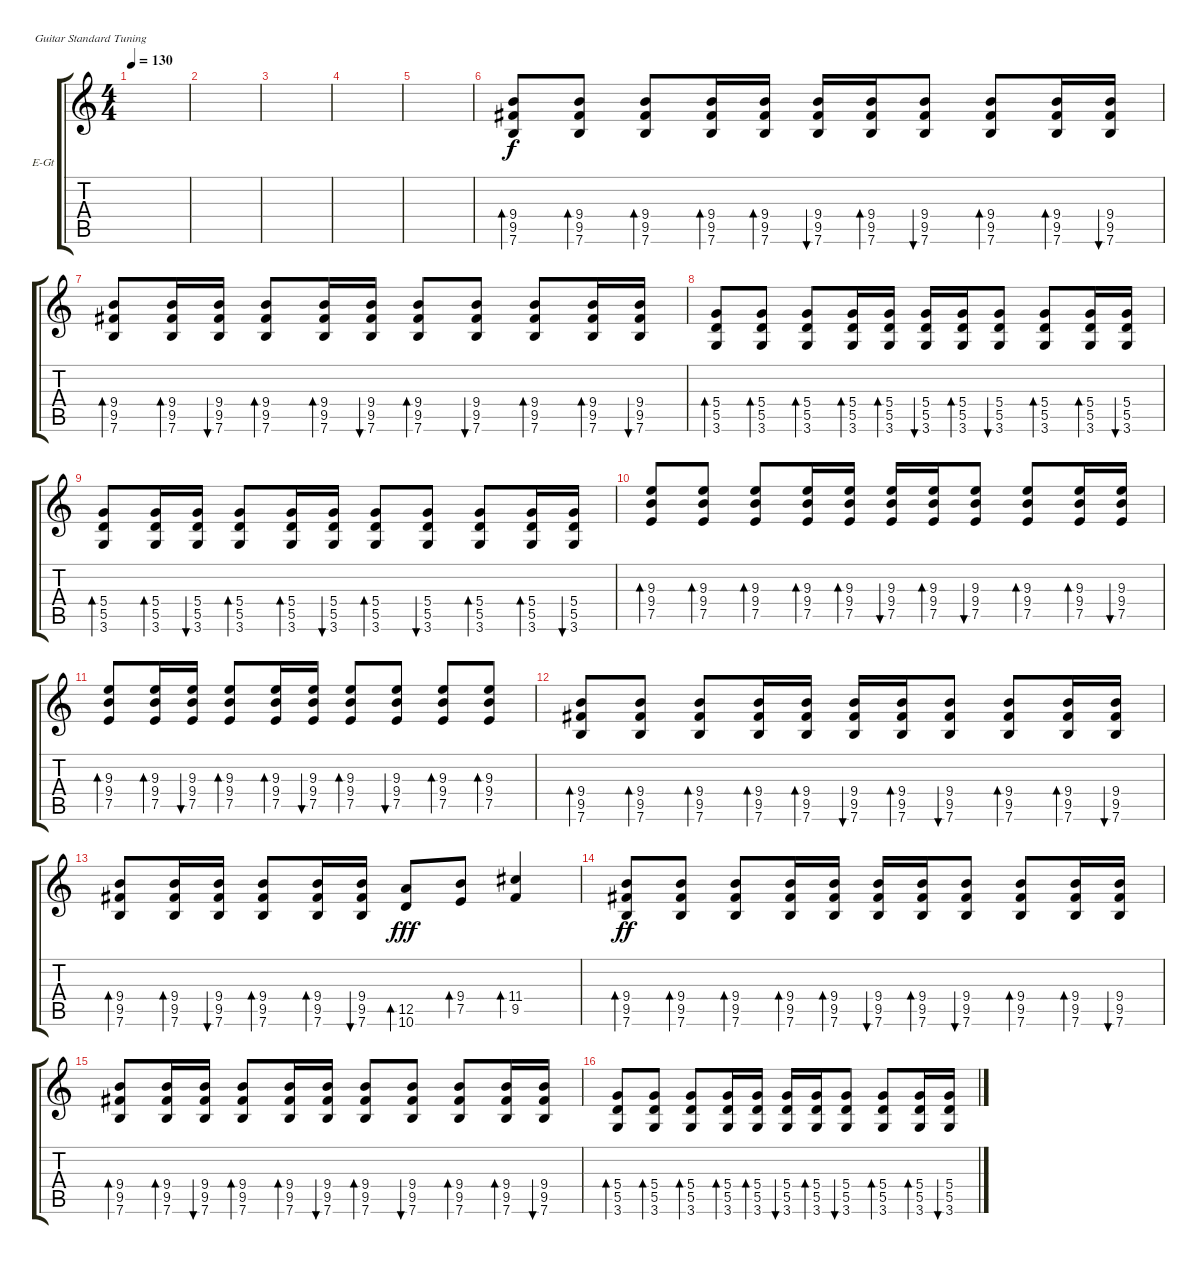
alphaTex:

\defaultSystemsLayout 4
\bracketExtendMode groupsimilarinstruments
\firstSystemTrackNameOrientation horizontal
\otherSystemsTrackNameOrientation horizontal
\track ("Turner" "E-Gt") {instrument electricguitarclean}
\staff {score tabs}
\tuning (E4 B3 G3 D3 A2 E2)
\ts (4 4)
\tempo 130
\clef g2
\ks c
|
|
|
|
|
(7.6 9.5 9.4).8{bd 37} (7.6 9.5 9.4).8{bd 37} (7.6 9.5 9.4).8{bd 37} (7.6 9.5 9.4).16{bd 33} (7.6 9.5 9.4).16{bd 33} (7.6 9.5 9.4).16{bu 33} (7.6 9.5 9.4).16{bd 33} (7.6 9.5 9.4).8{bu 32} (7.6 9.5 9.4).8{bd 31} (7.6 9.5 9.4).16{bd 30} (7.6 9.5 9.4).16{bu 30} |
(7.6 9.5 9.4).8{bd 37} (7.6 9.5 9.4).16{bd 37} (7.6 9.5 9.4).16{bu 36} (7.6 9.5 9.4).8{bd 33} (7.6 9.5 9.4).16{bd 33} (7.6 9.5 9.4).16{bu 33} (7.6 9.5 9.4).8{bd 33} (7.6 9.5 9.4).8{bu 32} (7.6 9.5 9.4).8{bd 31} (7.6 9.5 9.4).16{bd 30} (7.6 9.5 9.4).16{bu 30} |
(3.6 5.5 5.4).8{bd 37} (3.6 5.5 5.4).8{bd 37} (3.6 5.5 5.4).8{bd 37} (3.6 5.5 5.4).16{bd 33} (3.6 5.5 5.4).16{bd 33} (3.6 5.5 5.4).16{bu 33} (3.6 5.5 5.4).16{bd 33} (3.6 5.5 5.4).8{bu 32} (3.6 5.5 5.4).8{bd 31} (3.6 5.5 5.4).16{bd 30} (3.6 5.5 5.4).16{bu 30} |
(3.6 5.5 5.4).8{bd 37} (3.6 5.5 5.4).16{bd 37} (3.6 5.5 5.4).16{bu 36} (3.6 5.5 5.4).8{bd 33} (3.6 5.5 5.4).16{bd 33} (3.6 5.5 5.4).16{bu 33} (3.6 5.5 5.4).8{bd 33} (3.6 5.5 5.4).8{bu 32} (3.6 5.5 5.4).8{bd 31} (3.6 5.5 5.4).16{bd 30} (3.6 5.5 5.4).16{bu 30} |
(7.5 9.4 9.3).8{bd 37} (7.5 9.4 9.3).8{bd 37} (7.5 9.4 9.3).8{bd 37} (7.5 9.4 9.3).16{bd 33} (7.5 9.4 9.3).16{bd 33} (7.5 9.4 9.3).16{bu 33} (7.5 9.4 9.3).16{bd 33} (7.5 9.4 9.3).8{bu 32} (7.5 9.4 9.3).8{bd 31} (7.5 9.4 9.3).16{bd 30} (7.5 9.4 9.3).16{bu 30} |
(7.5 9.4 9.3).8{bd 37} (7.5 9.4 9.3).16{bd 37} (7.5 9.4 9.3).16{bu 36} (7.5 9.4 9.3).8{bd 33} (7.5 9.4 9.3).16{bd 33} (7.5 9.4 9.3).16{bu 33} (7.5 9.4 9.3).8{bd 33} (7.5 9.4 9.3).8{bu 32} (7.5 9.4 9.3).8{bd 31} (7.5 9.4 9.3).8{bd 30} |
(7.6 9.5 9.4).8{bd 37} (7.6 9.5 9.4).8{bd 37} (7.6 9.5 9.4).8{bd 37} (7.6 9.5 9.4).16{bd 33} (7.6 9.5 9.4).16{bd 33} (7.6 9.5 9.4).16{bu 33} (7.6 9.5 9.4).16{bd 33} (7.6 9.5 9.4).8{bu 32} (7.6 9.5 9.4).8{bd 31} (7.6 9.5 9.4).16{bd 30} (7.6 9.5 9.4).16{bu 30} |
(7.6 9.5 9.4).8{bd 36} (7.6 9.4 9.5).16{bd 36} (7.6 9.4 9.5).16{bu 36} (7.6 9.4 9.5).8{bd 36} (7.6 9.4 9.5).16{bd 36} (7.6 9.4 9.5).16{bu 36} (10.6 12.5).8{bd 35 dy fff} (7.5 9.4).8{bd 35} (9.5 11.4).4{bd 35} |
(7.6 9.5 9.4).8{bd 37 dy ff} (7.6 9.5 9.4).8{bd 37} (7.6 9.5 9.4).8{bd 37} (7.6 9.5 9.4).16{bd 33} (7.6 9.5 9.4).16{bd 33} (7.6 9.5 9.4).16{bu 33} (7.6 9.5 9.4).16{bd 33} (7.6 9.5 9.4).8{bu 32} (7.6 9.5 9.4).8{bd 31} (7.6 9.5 9.4).16{bd 30} (7.6 9.5 9.4).16{bu 30} |
(7.6 9.5 9.4).8{bd 37} (7.6 9.5 9.4).16{bd 37} (7.6 9.5 9.4).16{bu 36} (7.6 9.5 9.4).8{bd 33} (7.6 9.5 9.4).16{bd 33} (7.6 9.5 9.4).16{bu 33} (7.6 9.5 9.4).8{bd 33} (7.6 9.5 9.4).8{bu 32} (7.6 9.5 9.4).8{bd 31} (7.6 9.5 9.4).16{bd 30} (7.6 9.5 9.4).16{bu 30} |
(3.6 5.5 5.4).8{bd 37} (3.6 5.5 5.4).8{bd 37} (3.6 5.5 5.4).8{bd 37} (3.6 5.5 5.4).16{bd 33} (3.6 5.5 5.4).16{bd 33} (3.6 5.5 5.4).16{bu 33} (3.6 5.5 5.4).16{bd 33} (3.6 5.5 5.4).8{bu 32} (3.6 5.5 5.4).8{bd 31} (3.6 5.5 5.4).16{bd 30} (3.6 5.5 5.4).16{bu 30}
